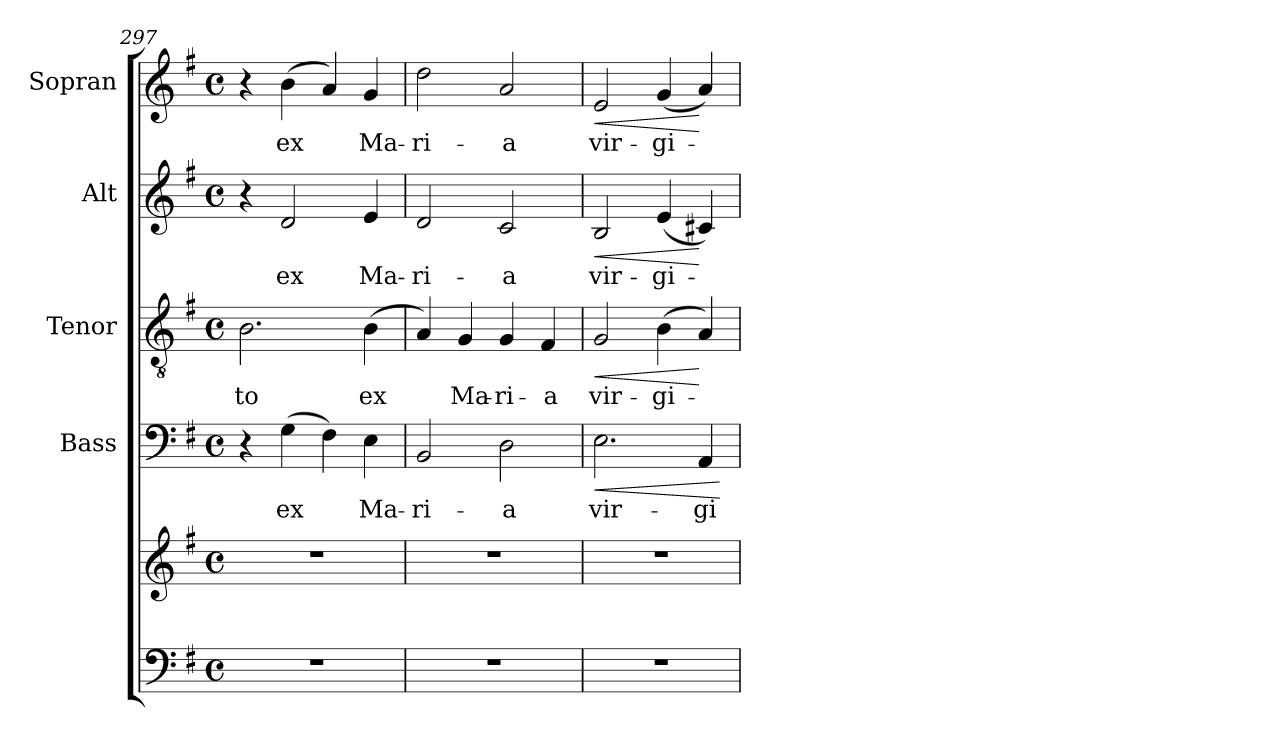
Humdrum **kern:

**kern	**kern	**kern	**text	**dynam	**kern	**text	**dynam	**kern	**text	**dynam	**kern	**text	**dynam
*part5	*part5	*part4	*part4	*part4	*part3	*part3	*part3	*part2	*part2	*part2	*part1	*part1	*part1
*staff6	*staff5	*staff4	*staff4	*staff4	*staff3	*staff3	*staff3	*staff2	*staff2	*staff2	*staff1	*staff1	*staff1
*	*	*I"Bass	*	*	*I"Tenor	*	*	*I"Alt	*	*	*I"Sopran	*	*
*	*	*I'B.	*	*	*I'T.	*	*	*I'A.	*	*	*I'S.	*	*
*clefF4	*clefG2	*clefF4	*	*	*clefGv2	*	*	*clefG2	*	*	*clefG2	*	*
*k[f#]	*k[f#]	*k[f#]	*	*	*k[f#]	*	*	*k[f#]	*	*	*k[f#]	*	*
*G:	*G:	*G:	*	*	*G:	*	*	*G:	*	*	*G:	*	*
*M4/4	*M4/4	*M4/4	*	*	*M4/4	*	*	*M4/4	*	*	*M4/4	*	*
*met(c)	*met(c)	*met(c)	*	*	*met(c)	*	*	*met(c)	*	*	*met(c)	*	*
=297	=297	=297	=297	=297	=297	=297	=297	=297	=297	=297	=297	=297	=297
!	!	!	!	!	!	!LO:LY:b	!	!	!	!	!	!	!
1r	1r	4r	.	.	2.B\	-to	.	4r	.	.	4r	.	.
!	!	!	!LO:LY:b	!	!	!	!	!	!LO:LY:b	!	!	!LO:LY:b	!
.	.	(>4G\	ex	.	.	.	.	2d/	ex	.	(>4b\	ex	.
.	.	4F#\)	.	.	.	.	.	.	.	.	4a/)	.	.
!	!	!	!LO:LY:b	!	!	!LO:LY:b	!	!	!LO:LY:b	!	!	!LO:LY:b	!
.	.	4E\	Ma-	.	(>4B\	ex	.	4e/	Ma-	.	4g/	Ma-	.
=298	=298	=298	=298	=298	=298	=298	=298	=298	=298	=298	=298	=298	=298
!	!	!	!LO:LY:b	!	!	!	!	!	!LO:LY:b	!	!	!LO:LY:b	!
1r	1r	2BB/	-ri-	.	4A/)	.	.	2d/	-ri-	.	2dd\	-ri-	.
!	!	!	!	!	!	!LO:LY:b	!	!	!	!	!	!	!
.	.	.	.	.	4G/	Ma-	.	.	.	.	.	.	.
!	!	!	!LO:LY:b	!	!	!LO:LY:b	!	!	!LO:LY:b	!	!	!LO:LY:b	!
.	.	2D\	-a	.	4G/	-ri-	.	2c/	-a	.	2a/	-a	.
!	!	!	!	!	!	!LO:LY:b	!	!	!	!	!	!	!
.	.	.	.	.	4F#/	-a	.	.	.	.	.	.	.
=299	=299	=299	=299	=299	=299	=299	=299	=299	=299	=299	=299	=299	=299
!	!	!	!LO:LY:b	!LO:HP:b	!	!LO:LY:b	!LO:HP:b	!	!LO:LY:b	!LO:HP:b	!	!LO:LY:b	!LO:HP:b
1r	1r	2.E\	vir-	<	2G/	vir-	<	2B/	vir-	<	2e/	vir-	<
!	!	!	!	!	!	!LO:LY:b	!	!	!LO:LY:b	!	!	!LO:LY:b	!
.	.	.	.	.	(>4B\	-gi-	.	(<4e/	-gi-	.	(<4g/	-gi-	.
!	!	!	!LO:LY:b	!	!	!	!	!	!	!	!	!	!
.	.	4AA/	-gi-	.	4A/)	.	[	4c#X/)	.	[	4a/)	.	[
.	.	.	.	[	.	.	.	.	.	.	.	.	.
=	=	=	=	=	=	=	=	=	=	=	=	=	=
*-	*-	*-	*-	*-	*-	*-	*-	*-	*-	*-	*-	*-	*-
